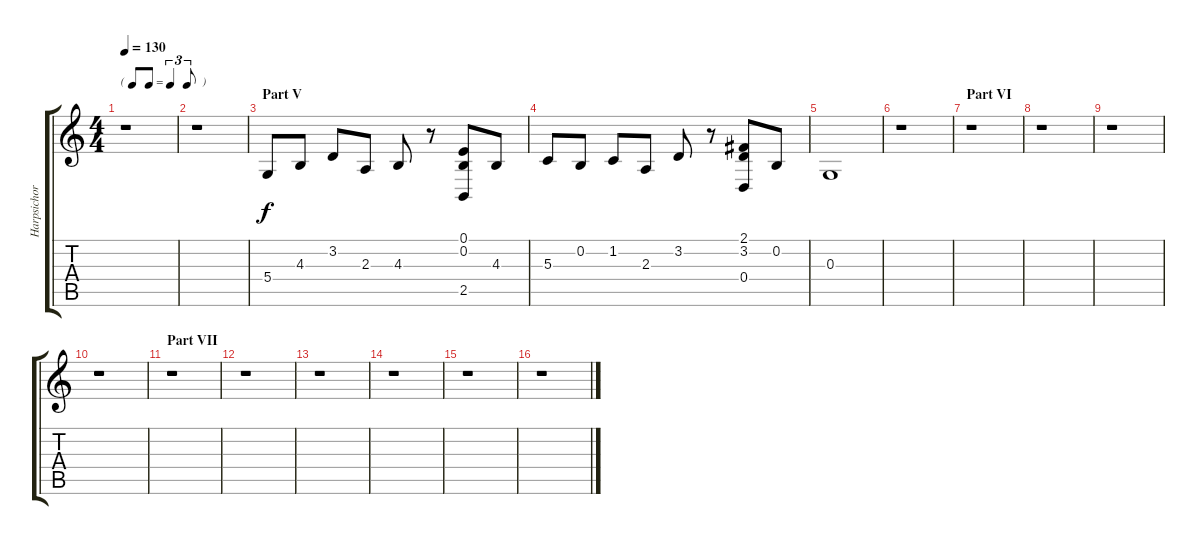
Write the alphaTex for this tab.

\track ("Harpsichord" "Harpsichor") {instrument harpsichord}
\staff {score tabs}
\tuning (E4 B3 G3 D3 A2 E2) {hide}
\ts (4 4)
\tf triplet8th
\tempo 130
\clef g2
\ks c
r.1{dy f} |
r.1 |
\section ("" "Part V")
5.4.8 4.3.8 3.2.8 2.3.8 4.3.8 r.8 (0.1 0.2 2.5).8 4.3.8 |
5.3.8 0.2.8 1.2.8 2.3.8 3.2.8 r.8 (2.1 3.2 0.4).8 0.2.8 |
0.3.1 |
r.1 |
\section ("" "Part VI")
r.1 |
r.1 |
r.1 |
r.1 |
\section ("" "Part VII")
r.1 |
r.1 |
r.1 |
r.1 |
r.1 |
r.1
